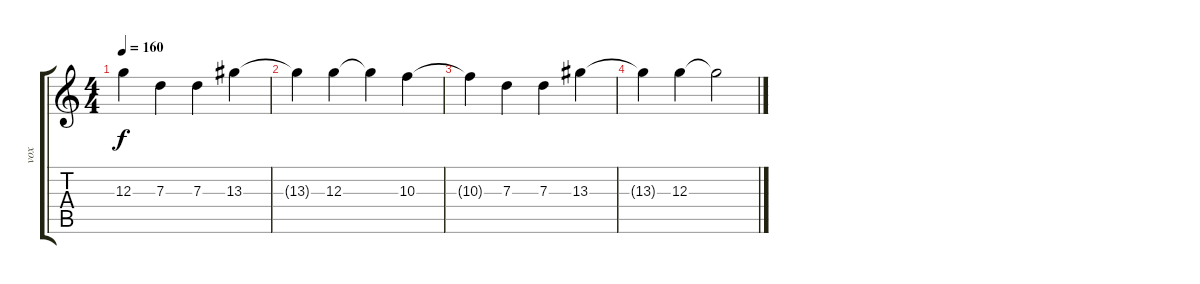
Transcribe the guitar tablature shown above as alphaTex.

\track ("vox" "vox") {instrument electricguitarjazz}
\staff {score tabs}
\tuning (E4 B3 G3 D3 A2 E2) {hide}
\ts (4 4)
\tempo 160
\clef g2
\ks c
12.3{t}.4{dy f} 7.3.4 7.3.4 13.3.4 |
13.3{t}.4 12.3.4 12.3{t}.4 10.3.4 |
10.3{t}.4 7.3.4 7.3.4 13.3.4 |
13.3{t}.4 12.3.4 12.3{t}.2
